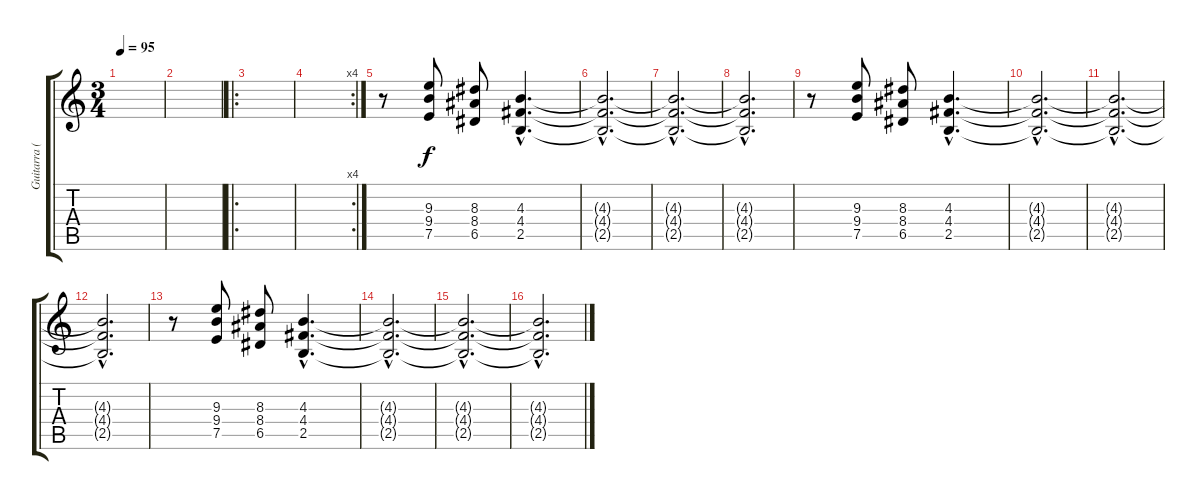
\track ("Guitarra (Mike)" "Guitarra (") {instrument distortionguitar}
\staff {score tabs}
\tuning (E4 B3 G3 D3 A2 E2) {hide}
\ts (3 4)
\tempo 95
\clef g2
\ks c
|
|
\ro
|
\rc 4
|
r.8 (9.3 9.4 7.5).8 (8.3 8.4 6.5).8 (4.3{hac} 4.4{hac} 2.5{hac}).4{d} |
(4.3{hac t} 4.4{hac t} 2.5{hac t}).2{d} |
(4.3{hac t} 4.4{hac t} 2.5{hac t}).2{d} |
(4.3{hac t} 4.4{hac t} 2.5{hac t}).2{d} |
r.8 (9.3 9.4 7.5).8 (8.3 8.4 6.5).8 (4.3{hac} 4.4{hac} 2.5{hac}).4{d} |
(4.3{hac t} 4.4{hac t} 2.5{hac t}).2{d} |
(4.3{hac t} 4.4{hac t} 2.5{hac t}).2{d} |
(4.3{hac t} 4.4{hac t} 2.5{hac t}).2{d} |
r.8 (9.3 9.4 7.5).8 (8.3 8.4 6.5).8 (4.3{hac} 4.4{hac} 2.5{hac}).4{d} |
(4.3{hac t} 4.4{hac t} 2.5{hac t}).2{d} |
(4.3{hac t} 4.4{hac t} 2.5{hac t}).2{d} |
(4.3{hac t} 4.4{hac t} 2.5{hac t}).2{d}
